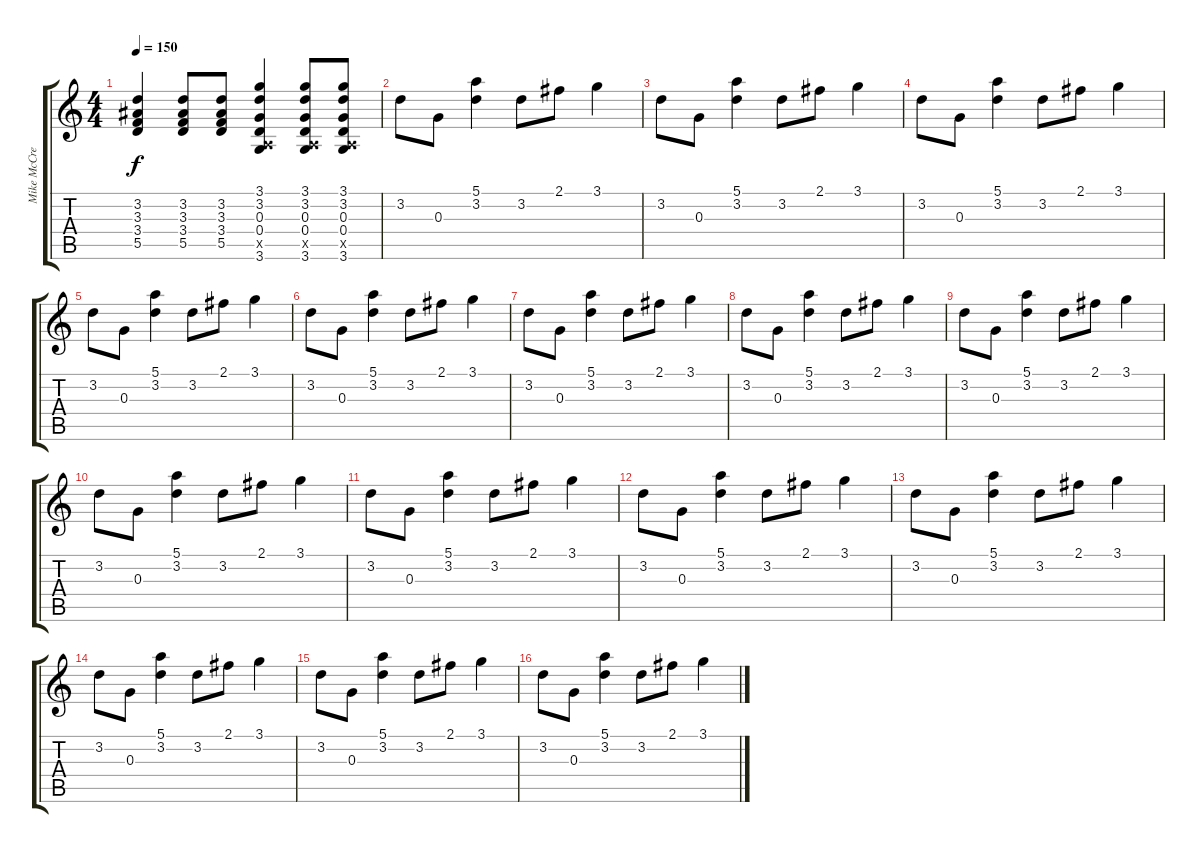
\track ("Mike McCready" "Mike McCre") {instrument distortionguitar}
\staff {score tabs}
\tuning (E4 B3 G3 D3 A2 E2) {hide}
\ts (4 4)
\tempo 150
\clef g2
\ks c
(3.2 3.3 3.4 5.5).4{dy f} (3.2 3.3 3.4 5.5).8 (3.2 3.3 3.4 5.5).8 (3.1 3.2 0.3 0.4 0.5{x} 3.6).4 (3.1 3.2 0.3 0.4 0.5{x} 3.6).8 (3.1 3.2 0.3 0.4 0.5{x} 3.6).8 |
3.2.8 0.3.8 (5.1 3.2).4 3.2.8 2.1.8 3.1.4 |
3.2.8 0.3.8 (5.1 3.2).4 3.2.8 2.1.8 3.1.4 |
3.2.8 0.3.8 (5.1 3.2).4 3.2.8 2.1.8 3.1.4 |
3.2.8 0.3.8 (5.1 3.2).4 3.2.8 2.1.8 3.1.4 |
3.2.8 0.3.8 (5.1 3.2).4 3.2.8 2.1.8 3.1.4 |
3.2.8 0.3.8 (5.1 3.2).4 3.2.8 2.1.8 3.1.4 |
3.2.8 0.3.8 (5.1 3.2).4 3.2.8 2.1.8 3.1.4 |
3.2.8 0.3.8 (5.1 3.2).4 3.2.8 2.1.8 3.1.4 |
3.2.8 0.3.8 (5.1 3.2).4 3.2.8 2.1.8 3.1.4 |
3.2.8 0.3.8 (5.1 3.2).4 3.2.8 2.1.8 3.1.4 |
3.2.8 0.3.8 (5.1 3.2).4 3.2.8 2.1.8 3.1.4 |
3.2.8 0.3.8 (5.1 3.2).4 3.2.8 2.1.8 3.1.4 |
3.2.8 0.3.8 (5.1 3.2).4 3.2.8 2.1.8 3.1.4 |
3.2.8 0.3.8 (5.1 3.2).4 3.2.8 2.1.8 3.1.4 |
3.2.8 0.3.8 (5.1 3.2).4 3.2.8 2.1.8 3.1.4
